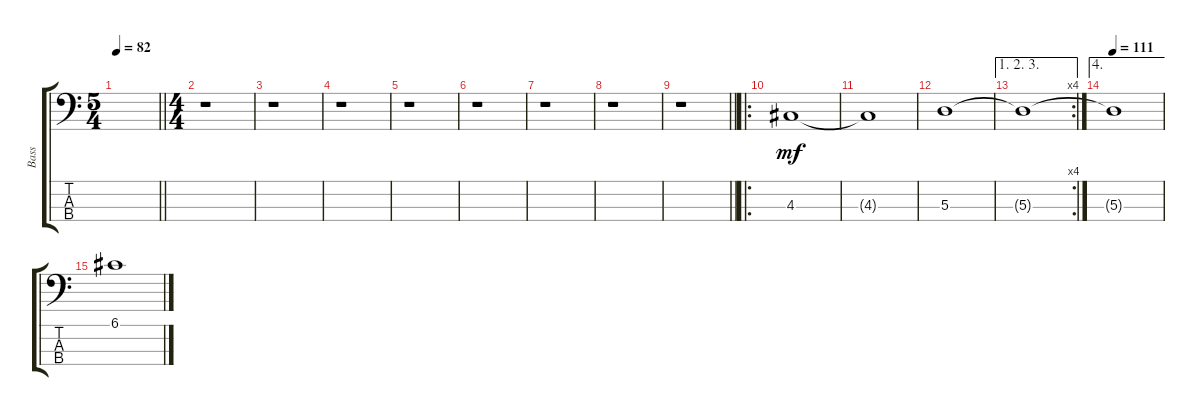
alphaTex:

\track ("Bass" "Bass") {instrument electricbassfinger}
\staff {score tabs}
\tuning (G2 D2 A1 E1) {hide}
\ts (5 4)
\tempo 82
\clef f4
\barLineRight lightlight
\ks c
|
\ts (4 4)
r.1 |
r.1 |
r.1 |
r.1 |
r.1 |
r.1 |
r.1 |
\barLineRight lightlight
r.1 |
\ro
4.3.1{dy mf} |
4.3{t}.1 |
5.3.1 |
\ae (1 2 3)
\rc 4
5.3{t}.1 |
\ae 4
\tempo 111
5.3{t}.1 |
6.1.1
